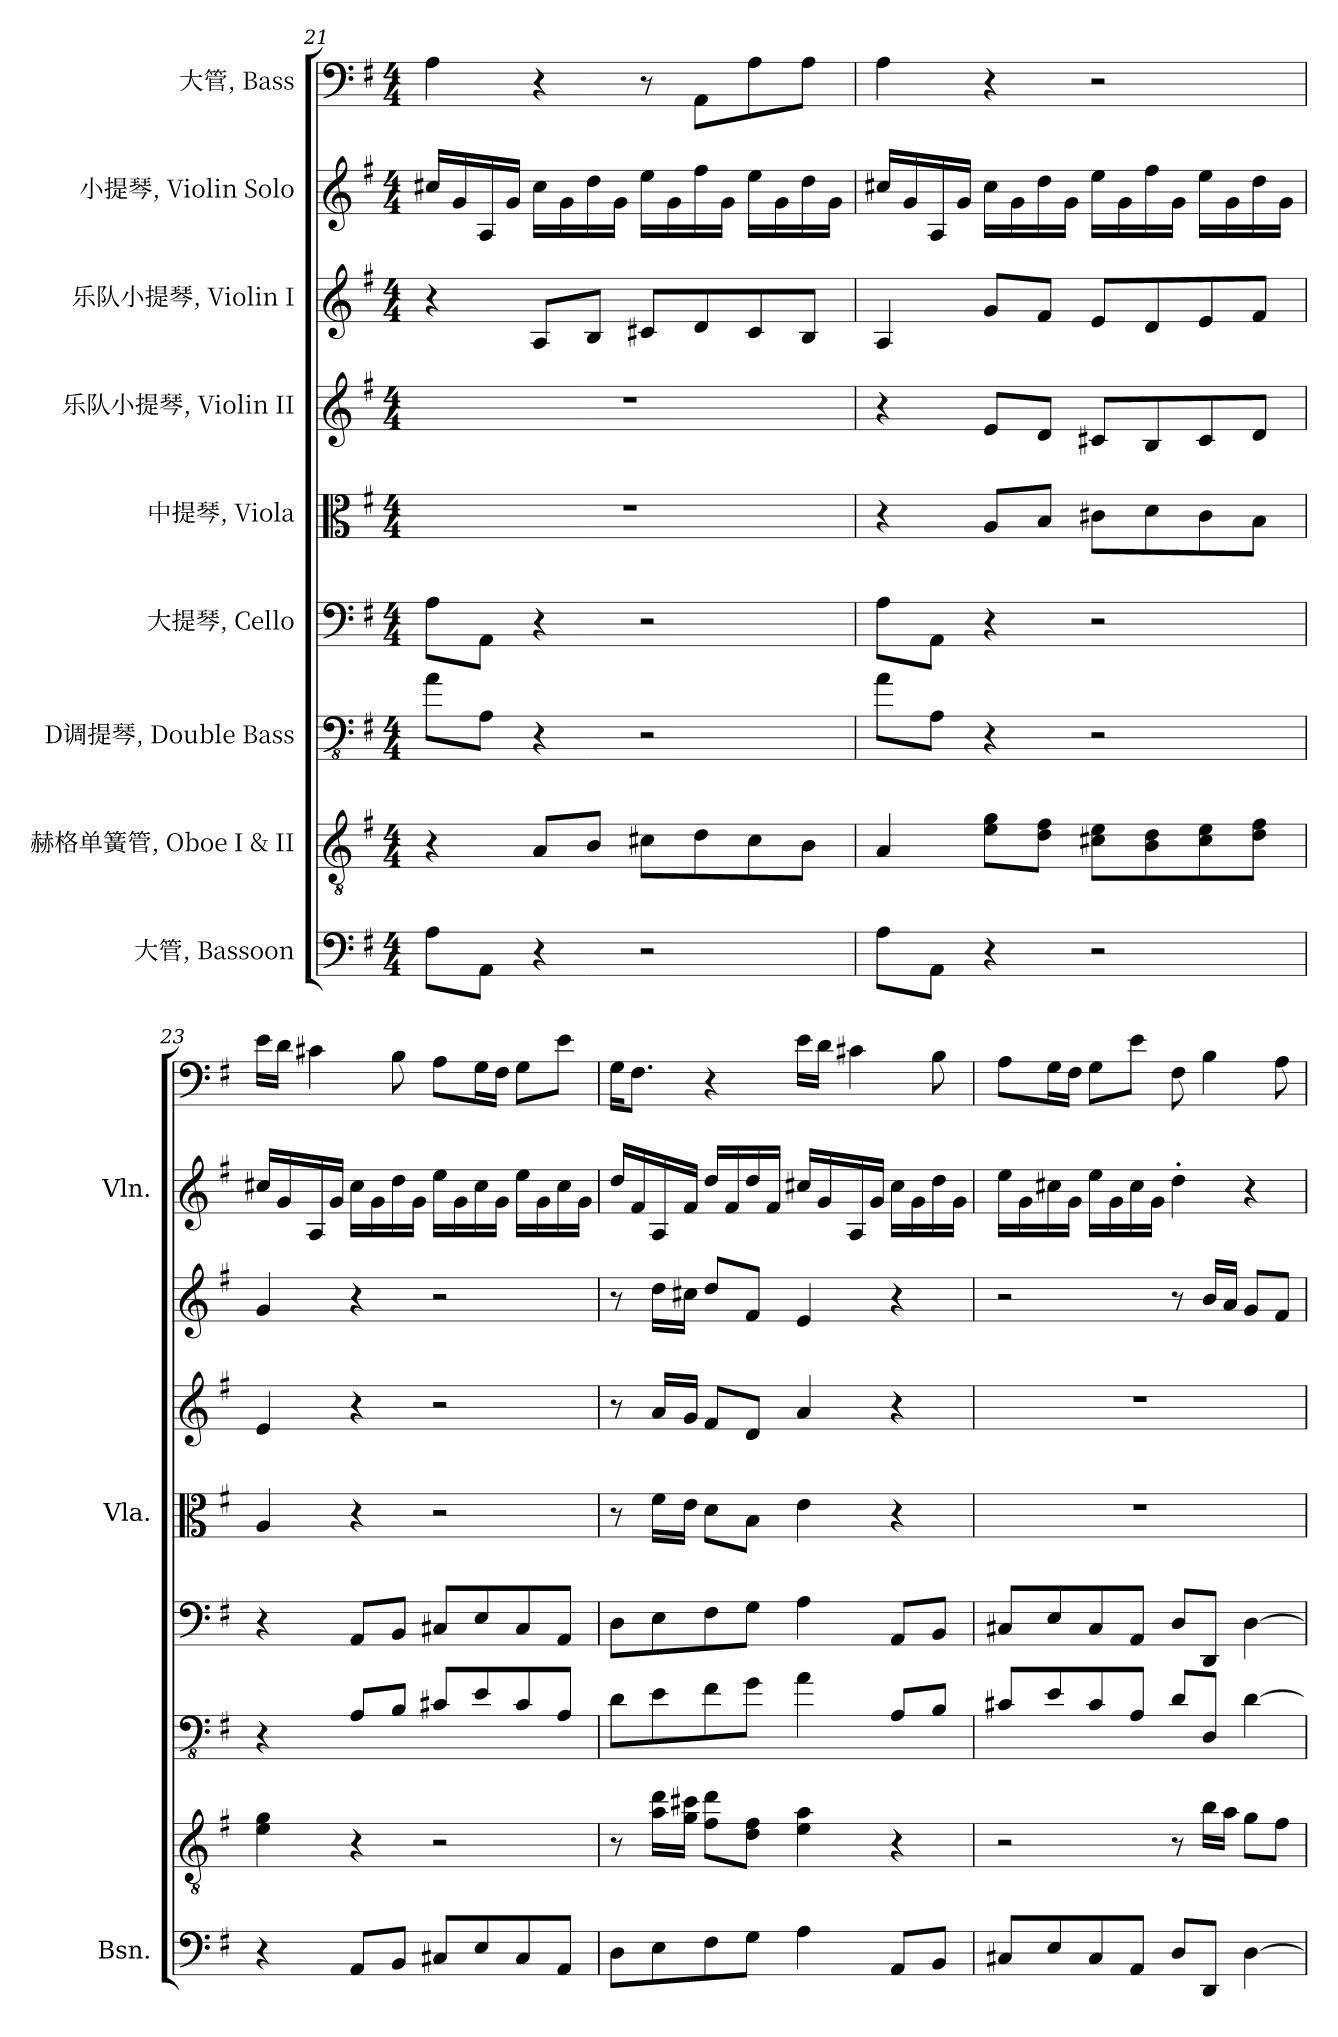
**kern	**kern	**kern	**kern	**kern	**kern	**kern	**kern	**kern
*part9	*part8	*part7	*part6	*part5	*part4	*part3	*part2	*part1
*staff9	*staff8	*staff7	*staff6	*staff5	*staff4	*staff3	*staff2	*staff1
*I"大管, Bassoon	*I"赫格单簧管, Oboe I &amp; II	*I"D调提琴, Double Bass	*I"大提琴, Cello	*I"中提琴, Viola	*I"乐队小提琴, Violin II	*I"乐队小提琴, Violin I	*I"小提琴, Violin Solo	*I"大管, Bass
*I'Bsn.	*	*	*	*I'Vla.	*	*	*I'Vln.	*
*clefF4	*clefGv2	*clefFv4	*clefF4	*clefC3	*clefG2	*clefG2	*clefG2	*clefF4
*	*	*ITrd7c12	*	*	*	*	*	*
*k[f#]	*k[f#]	*k[f#]	*k[f#]	*k[f#]	*k[f#]	*k[f#]	*k[f#]	*k[f#]
*M4/4	*M4/4	*M4/4	*M4/4	*M4/4	*M4/4	*M4/4	*M4/4	*M4/4
=21	=21	=21	=21	=21	=21	=21	=21	=21
8A\L	4r	8AA\L	8A\L	1r	1r	4r	16cc#X/LL	4A\
.	.	.	.	.	.	.	16g/	.
8AA\J	.	8AAA\J	8AA\J	.	.	.	16A/	.
.	.	.	.	.	.	.	16g/JJ	.
4r	8A/L	4r	4r	.	.	8A/L	16cc#\LL	4r
.	.	.	.	.	.	.	16g\	.
.	8B/J	.	.	.	.	8B/J	16dd\	.
.	.	.	.	.	.	.	16g\JJ	.
2r	8c#X\L	2r	2r	.	.	8c#X/L	16ee\LL	8r
.	.	.	.	.	.	.	16g\	.
.	8d\	.	.	.	.	8d/	16ff#\	8AA\L
.	.	.	.	.	.	.	16g\JJ	.
.	8c#\	.	.	.	.	8c#/	16ee\LL	8A\
.	.	.	.	.	.	.	16g\	.
.	8B\J	.	.	.	.	8B/J	16dd\	8A\J
.	.	.	.	.	.	.	16g\JJ	.
!!LO:PB:g=z
=22	=22	=22	=22	=22	=22	=22	=22	=22
8A\L	4A/	8AA\L	8A\L	4r	4r	4A/	16cc#X/LL	4A\
.	.	.	.	.	.	.	16g/	.
8AA\J	.	8AAA\J	8AA\J	.	.	.	16A/	.
.	.	.	.	.	.	.	16g/JJ	.
4r	8e\ 8g\L	4r	4r	8A/L	8e/L	8g/L	16cc#\LL	4r
.	.	.	.	.	.	.	16g\	.
.	8d\ 8f#\J	.	.	8B/J	8d/J	8f#/J	16dd\	.
.	.	.	.	.	.	.	16g\JJ	.
2r	8c#X\ 8e\L	2r	2r	8c#X\L	8c#X/L	8e/L	16ee\LL	2r
.	.	.	.	.	.	.	16g\	.
.	8B\ 8d\	.	.	8d\	8B/	8d/	16ff#\	.
.	.	.	.	.	.	.	16g\JJ	.
.	8c#\ 8e\	.	.	8c#\	8c#/	8e/	16ee\LL	.
.	.	.	.	.	.	.	16g\	.
.	8d\ 8f#\J	.	.	8B\J	8d/J	8f#/J	16dd\	.
.	.	.	.	.	.	.	16g\JJ	.
=23	=23	=23	=23	=23	=23	=23	=23	=23
4r	4e\ 4g\	4r	4r	4A/	4e/	4g/	16cc#X/LL	16e\LL
.	.	.	.	.	.	.	16g/	16d\JJ
.	.	.	.	.	.	.	16A/	4c#X\
.	.	.	.	.	.	.	16g/JJ	.
8AA/L	4r	8AAA/L	8AA/L	4r	4r	4r	16cc#\LL	.
.	.	.	.	.	.	.	16g\	.
8BB/J	.	8BBB/J	8BB/J	.	.	.	16dd\	8B\
.	.	.	.	.	.	.	16g\JJ	.
8C#X/L	2r	8CC#X/L	8C#X/L	2r	2r	2r	16ee\LL	8A\L
.	.	.	.	.	.	.	16g\	.
8E/	.	8EE/	8E/	.	.	.	16cc#\	16G\L
.	.	.	.	.	.	.	16g\JJ	16F#\JJ
8C#/	.	8CC#/	8C#/	.	.	.	16ee\LL	8G\L
.	.	.	.	.	.	.	16g\	.
8AA/J	.	8AAA/J	8AA/J	.	.	.	16cc#\	8e\J
.	.	.	.	.	.	.	16g\JJ	.
!!LO:PB:g=z
=24	=24	=24	=24	=24	=24	=24	=24	=24
8D\L	8r	8DD\L	8D\L	8r	8r	8r	16dd/LL	16G\KL
.	.	.	.	.	.	.	16f#/	8.F#\J
8E\	16a\ 16dd\LL	8EE\	8E\	16f#\LL	16a/LL	16dd\LL	16A/	.
.	16g\ 16cc#X\JJ	.	.	16e\JJ	16g/JJ	16cc#X\JJ	16f#/JJ	.
8F#\	8f#\ 8dd\L	8FF#\	8F#\	8d\L	8f#/L	8dd/L	16dd/LL	4r
.	.	.	.	.	.	.	16f#/	.
8G\J	8d\ 8f#\J	8GG\J	8G\J	8B\J	8d/J	8f#/J	16dd/	.
.	.	.	.	.	.	.	16f#/JJ	.
4A\	4e\ 4a\	4AA\	4A\	4e\	4a/	4e/	16cc#X/LL	16e\LL
.	.	.	.	.	.	.	16g/	16d\JJ
.	.	.	.	.	.	.	16A/	4c#X\
.	.	.	.	.	.	.	16g/JJ	.
8AA/L	4r	8AAA/L	8AA/L	4r	4r	4r	16cc#\LL	.
.	.	.	.	.	.	.	16g\	.
8BB/J	.	8BBB/J	8BB/J	.	.	.	16dd\	8B\
.	.	.	.	.	.	.	16g\JJ	.
=25	=25	=25	=25	=25	=25	=25	=25	=25
8C#X/L	2r	8CC#X/L	8C#X/L	1r	1r	2r	16ee\LL	8A\L
.	.	.	.	.	.	.	16g\	.
8E/	.	8EE/	8E/	.	.	.	16cc#X\	16G\L
.	.	.	.	.	.	.	16g\JJ	16F#\JJ
8C#/	.	8CC#/	8C#/	.	.	.	16ee\LL	8G\L
.	.	.	.	.	.	.	16g\	.
8AA/J	.	8AAA/J	8AA/J	.	.	.	16cc#\	8e\J
.	.	.	.	.	.	.	16g\JJ	.
8D/L	8r	8DD/L	8D/L	.	.	8r	4dd'\	8F#\
8DD/J	16b\LL	8DDD/J	8DD/J	.	.	16b/LL	.	4B\
.	16a\JJ	.	.	.	.	16a/JJ	.	.
[4D\	8g\L	[4DD\	[4D\	.	.	8g/L	4r	.
.	8f#\J	.	.	.	.	8f#/J	.	8A\
=	=	=	=	=	=	=	=	=
*-	*-	*-	*-	*-	*-	*-	*-	*-
